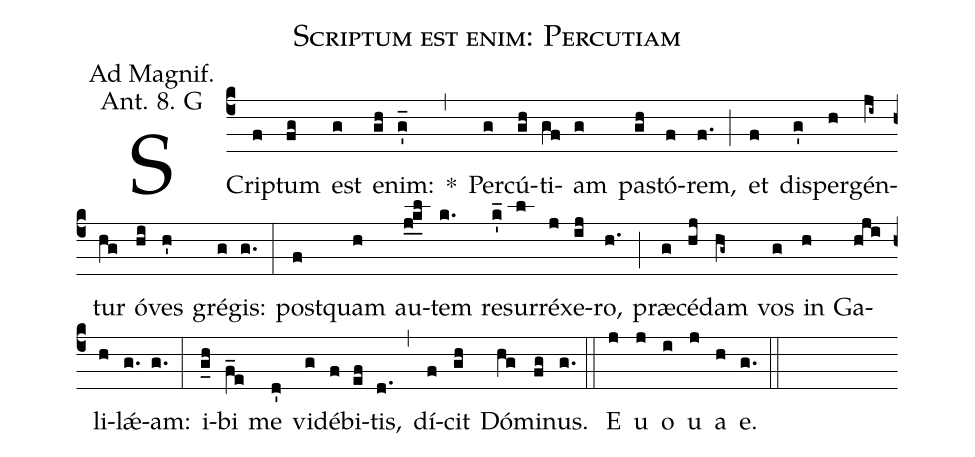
name:Scriptum est enim: Percutiam;
office-part:Antiphona;
mode:8;
annotation: Ad Magnif.;
annotation: Ant. 8. G;
%%
(c4) SCri(f)ptum(fg) est(g) e(gh)nim:(g'_) *(,) Per(g)cú(gh)ti(gf)am(g) pa(gh)stó(f)rem,(f.) (;) et(f) di(g')sper(h)gén(ji~)tur(hg) ó(hi)ves(h') gré(g)gis:(g.) (:) post(f)quam(h) au(j_0!k_l)tem(k.) re(k'_)sur(l)réx(j)e(ij)ro,(h.) (;) præ(g)cé(hj)dam(hg~) vos(g) in(h) Ga(hji)li(h)l<sp>'æ</sp>(g.)am:(g.) (:) i(g_h)bi(f_e) me(d') vi(g)dé(f)bi(ef)tis,(d.) (,) dí(f)cit(gh) Dó(hg)mi(fg)nus.(g.) (::) <eu> E(j) u(j) o(i) u(j) a(h) e.</eu>(g.) (::)
